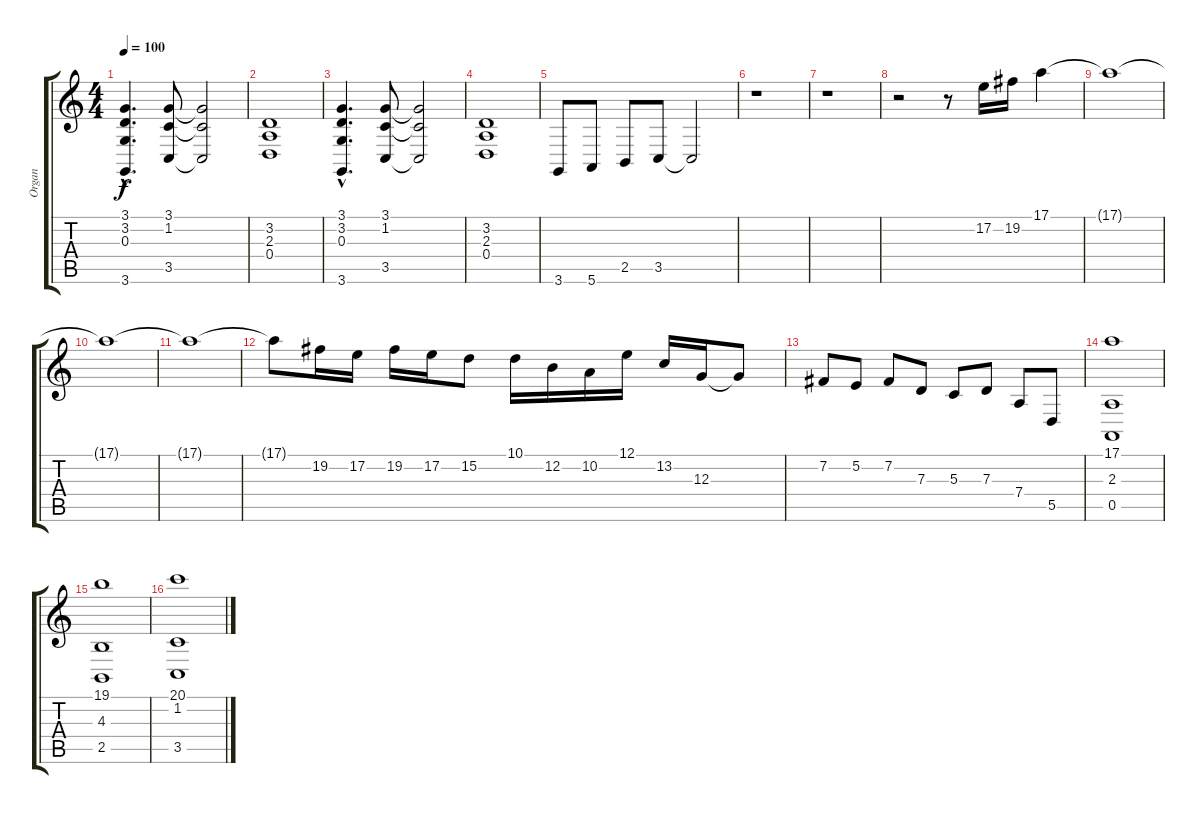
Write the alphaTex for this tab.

\track ("Organ" "Organ") {instrument drawbarorgan}
\staff {score tabs}
\tuning (E4 B3 G3 D3 A2 E2) {hide}
\ts (4 4)
\tempo 100
\clef g2
\ks c
(3.1{hac} 3.2{hac} 0.3{hac} 3.6{hac}).4{d dy f} (3.1 1.2 3.5).8 (3.1{t} 1.2{t} 3.5{t}).2 |
(3.2 2.3 0.4).1 |
(3.1{hac} 3.2{hac} 0.3{hac} 3.6{hac}).4{d} (3.1 1.2 3.5).8 (3.1{t} 1.2{t} 3.5{t}).2 |
(3.2 2.3 0.4).1 |
3.6.8 5.6.8 2.5.8 3.5.8 3.5{t}.2 |
r.1 |
r.1 |
r.2 r.8 17.2.16 19.2.16 17.1.4 |
17.1{t}.1 |
17.1{t}.1 |
17.1{t}.1 |
17.1{t}.8 19.2.16 17.2.16 19.2.16 17.2.16 15.2.8 10.1.16 12.2.16 10.2.16 12.1.16 13.2.16 12.3.16 12.3{t}.8 |
7.2.8 5.2.8 7.2.8 7.3.8 5.3.8 7.3.8 7.4.8 5.5.8 |
(17.1 2.3 0.5).1 |
(19.1 4.3 2.5).1 |
(20.1 1.2 3.5).1
